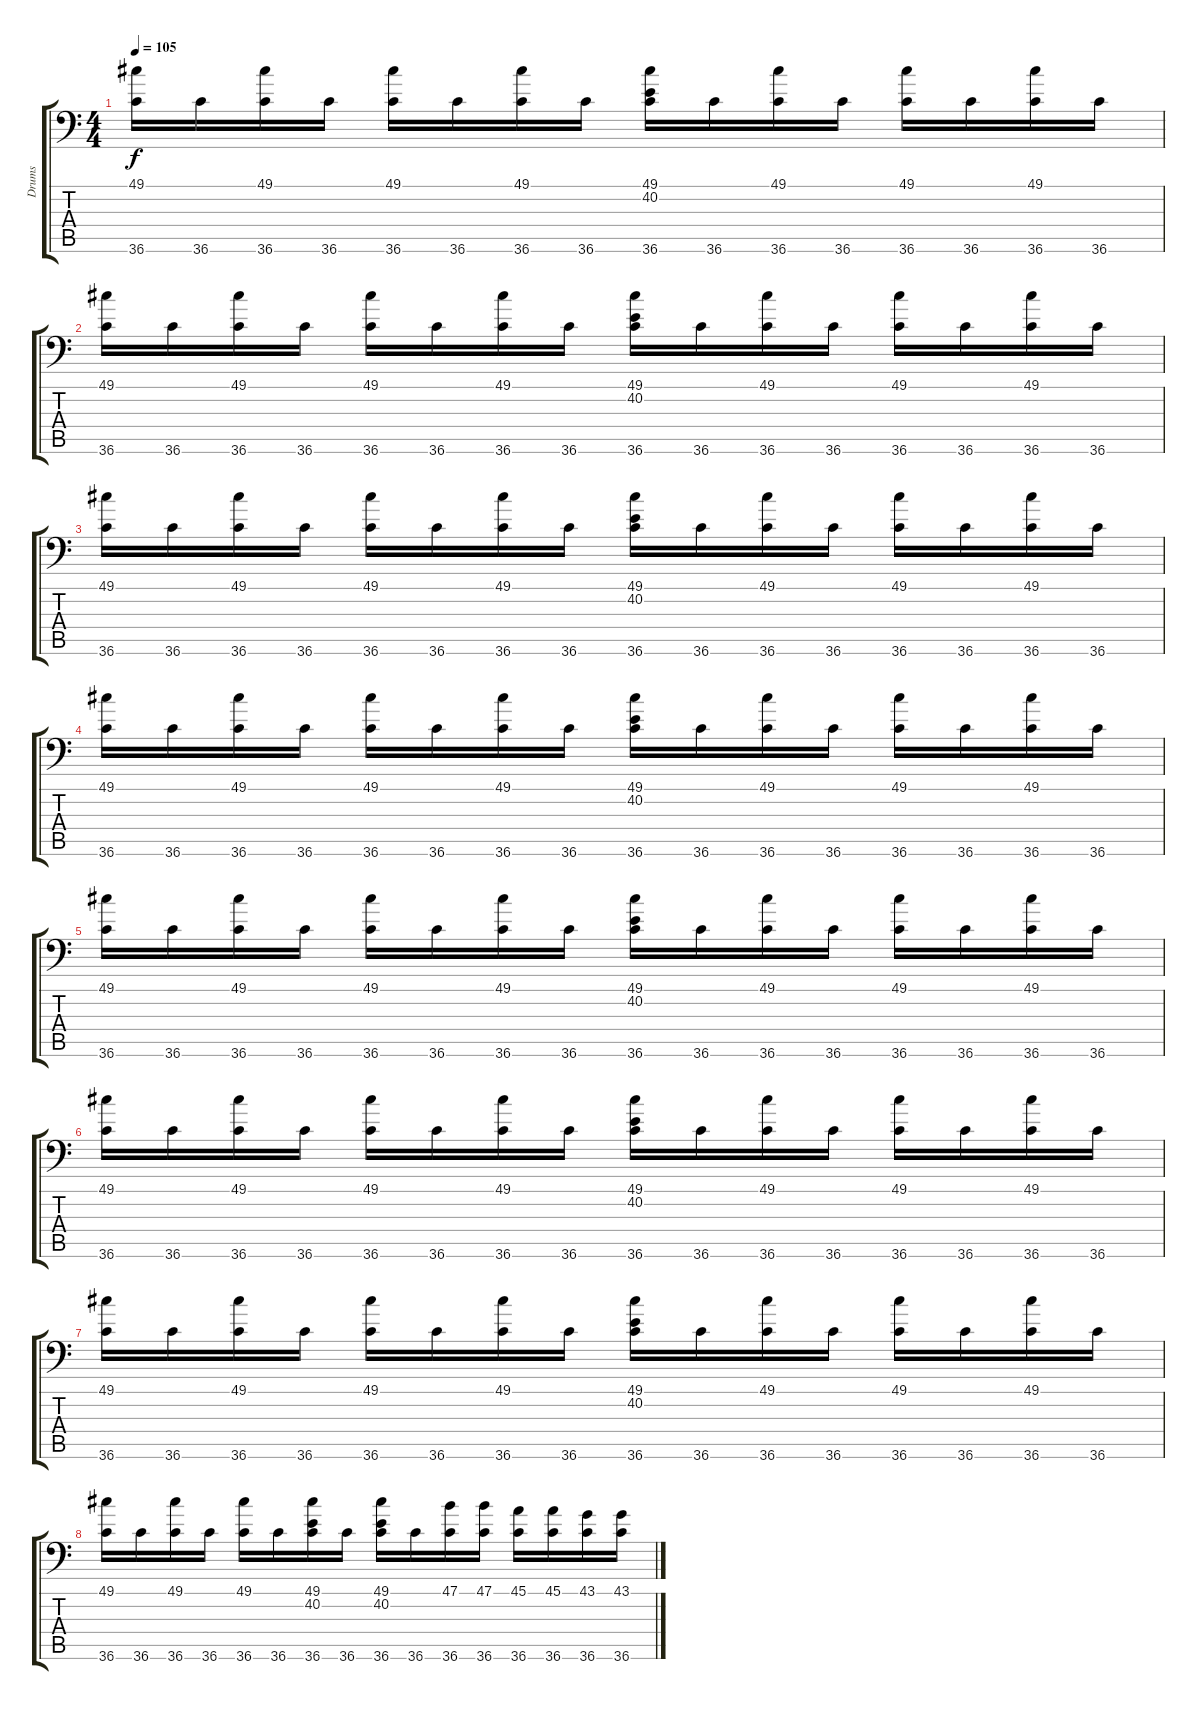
\track ("Drums" "Drums") {instrument acousticgrandpiano}
\staff {score tabs}
\tuning (C-1 C-1 C-1 C-1 C-1 C-1) {hide}
\ts (4 4)
\tempo 105
\clef f4
\ks c
(49.1 36.6).16{dy f} 36.6.16 (49.1 36.6).16 36.6.16 (49.1 36.6).16 36.6.16 (49.1 36.6).16 36.6.16 (49.1 40.2 36.6).16 36.6.16 (49.1 36.6).16 36.6.16 (49.1 36.6).16 36.6.16 (49.1 36.6).16 36.6.16 |
(49.1 36.6).16 36.6.16 (49.1 36.6).16 36.6.16 (49.1 36.6).16 36.6.16 (49.1 36.6).16 36.6.16 (49.1 40.2 36.6).16 36.6.16 (49.1 36.6).16 36.6.16 (49.1 36.6).16 36.6.16 (49.1 36.6).16 36.6.16 |
(49.1 36.6).16 36.6.16 (49.1 36.6).16 36.6.16 (49.1 36.6).16 36.6.16 (49.1 36.6).16 36.6.16 (49.1 40.2 36.6).16 36.6.16 (49.1 36.6).16 36.6.16 (49.1 36.6).16 36.6.16 (49.1 36.6).16 36.6.16 |
(49.1 36.6).16 36.6.16 (49.1 36.6).16 36.6.16 (49.1 36.6).16 36.6.16 (49.1 36.6).16 36.6.16 (49.1 40.2 36.6).16 36.6.16 (49.1 36.6).16 36.6.16 (49.1 36.6).16 36.6.16 (49.1 36.6).16 36.6.16 |
(49.1 36.6).16 36.6.16 (49.1 36.6).16 36.6.16 (49.1 36.6).16 36.6.16 (49.1 36.6).16 36.6.16 (49.1 40.2 36.6).16 36.6.16 (49.1 36.6).16 36.6.16 (49.1 36.6).16 36.6.16 (49.1 36.6).16 36.6.16 |
(49.1 36.6).16 36.6.16 (49.1 36.6).16 36.6.16 (49.1 36.6).16 36.6.16 (49.1 36.6).16 36.6.16 (49.1 40.2 36.6).16 36.6.16 (49.1 36.6).16 36.6.16 (49.1 36.6).16 36.6.16 (49.1 36.6).16 36.6.16 |
(49.1 36.6).16 36.6.16 (49.1 36.6).16 36.6.16 (49.1 36.6).16 36.6.16 (49.1 36.6).16 36.6.16 (49.1 40.2 36.6).16 36.6.16 (49.1 36.6).16 36.6.16 (49.1 36.6).16 36.6.16 (49.1 36.6).16 36.6.16 |
(49.1 36.6).16 36.6.16 (49.1 36.6).16 36.6.16 (49.1 36.6).16 36.6.16 (49.1 40.2 36.6).16 36.6.16 (49.1 40.2 36.6).16 36.6.16 (47.1 36.6).16 (47.1 36.6).16 (45.1 36.6).16 (45.1 36.6).16 (43.1 36.6).16 (43.1 36.6).16
